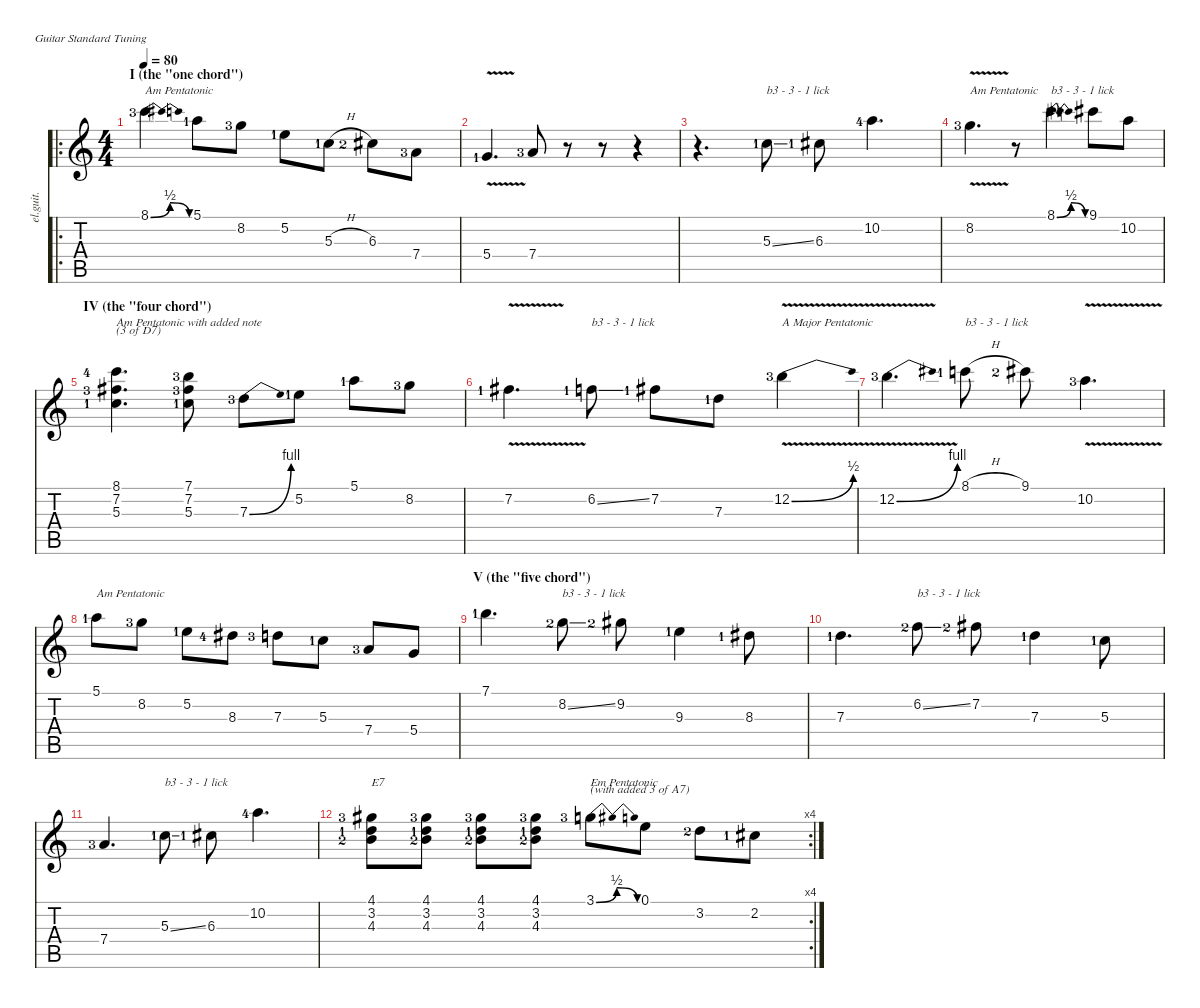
\defaultSystemsLayout 4
\hideDynamics
\bracketExtendMode nobrackets
\track ("Lead" "el.guit.") {instrument electricguitarclean}
\staff {score tabs}
\tuning (E4 B3 G3 D3 A2 E2)
\ro
\ts (4 4)
\section ("" "I (the \"one chord\")")
\tempo 80
\clef g2
\ks c
8.1{be (bendrelease 0 0 10.2 2 20.4 2 30 0) lf 4}.4{txt "Am Pentatonic " dy mf instrument electricguitarclean beam Down} 5.1{lf 2}.8{beam Down} 8.2{lf 4}.8{beam Down} 5.2{lf 2}.8{beam Down} 5.3{h lf 2}.8{beam Down} 6.3{lf 3 acc #}.8{beam Down} 7.4{lf 4}.8{beam Down} |
5.4{v lf 2}.4{d beam Up} 7.4{lf 4}.8{beam Up} r.8{beam Down} r.8{beam Down} r.4{beam Down} |
r.4{d beam Down} 5.3{ss lf 2}.8{txt "b3 - 3 - 1 lick" beam Down} 6.3{lf 2 acc #}.8{beam Down} 10.2{lf 5}.4{d beam Down} |
8.2{v lf 4}.4{d txt "Am Pentatonic" beam Down} r.8{beam Down} 8.1{be (bendrelease 0 0 10.2 2 20.4 2 30 0)}.4{txt "\nb3 - 3 - 1 lick" beam Down} 9.1{acc #}.8{beam Down} 10.2.8{beam Down} |
\section ("" "IV (the \"four chord\")")
(7.2{lf 4 acc #} 8.1{lf 5} 5.3{lf 2}).4{d txt "Am Pentatonic with added note\n(3 of D7)" beam Down} (7.2{lf 4 acc #} 7.1{lf 4} 5.3{lf 2}).8{beam Down} 7.3{be (bend 0 0 15 4) lf 4}.8{beam Down} 5.2{lf 2}.8{beam Down} 5.1{lf 2}.8{beam Down} 8.2{lf 4}.8{beam Down} |
7.2{v lf 2 acc #}.4{d beam Down} 6.2{ss lf 2}.8{txt "b3 - 3 - 1 lick" beam Down} 7.2{lf 2 acc #}.8{beam Down} 7.3{lf 2}.8{beam Down} 12.2{be (bend 0 0 14.399999999999999 2) v lf 4}.4{txt "\n\nA Major Pentatonic" beam Down} |
12.2{be (bend 0 0 15 4) v lf 4}.4{d beam Down} 8.1{h lf 2}.8{txt "b3 - 3 - 1 lick" beam Down} 9.1{lf 3 acc #}.8{beam Down} 10.2{v lf 4}.4{d beam Down} |
5.1{lf 2}.8{txt "Am Pentatonic" beam Down} 8.2{lf 4}.8{beam Down} 5.2{lf 2}.8{beam Down} 8.3{lf 5 acc #}.8{beam Down} 7.3{lf 4}.8{beam Down} 5.3{lf 2}.8{beam Down} 7.4{lf 4}.8{beam Up} 5.4.8{beam Up} |
\section ("" "V (the \"five chord\")")
7.1{lf 2}.4{d beam Down} 8.2{ss lf 3}.8{txt "b3 - 3 - 1 lick" beam Down} 9.2{lf 3 acc #}.8{beam Down} 9.3{lf 2}.4{beam Down} 8.3{lf 2 acc #}.8{beam Down} |
7.3{lf 2}.4{d beam Down} 6.2{ss lf 3}.8{txt "b3 - 3 - 1 lick" beam Down} 7.2{lf 3 acc #}.8{beam Down} 7.3{lf 2}.4{beam Down} 5.3{lf 2}.8{beam Down} |
7.4{lf 4}.4{d beam Up} 5.3{ss lf 2}.8{txt "b3 - 3 - 1 lick" beam Down} 6.3{lf 2 acc #}.8{beam Down} 10.2{lf 5}.4{d beam Down} |
\rc 4
(4.1{lf 4 acc #} 3.2{lf 2} 4.3{lf 3}).8{txt "E7" beam Down} (4.1{lf 4 acc #} 3.2{lf 2} 4.3{lf 3}).8{beam Down} (4.1{lf 4 acc #} 3.2{lf 2} 4.3{lf 3}).8{beam Down} (4.1{lf 4 acc #} 3.2{lf 2} 4.3{lf 3}).8{beam Down} 3.1{be (bendrelease 0 0 10.2 2 20.4 2 30 0) lf 4}.8{txt "Em Pentatonic \n(with added 3 of A7)" beam Down} 0.1.8{beam Down} 3.2{lf 3}.8{beam Down} 2.2{lf 2 acc #}.8{beam Down}
